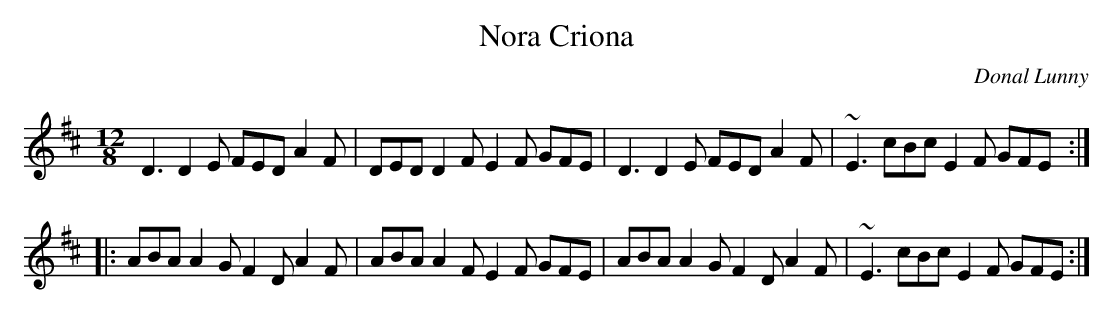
X:1
T:Nora Criona
M:12/8
L:1/8
C:Donal Lunny
K:D
D3 D2E FED A2F|DED D2F E2F GFE|D3 D2E FED A2F|~E3 cBc E2F GFE:||:/
ABA A2G F2D A2F|ABA A2F E2F GFE|ABA A2G F2D A2F|~E3 cBc E2F GFE:|
